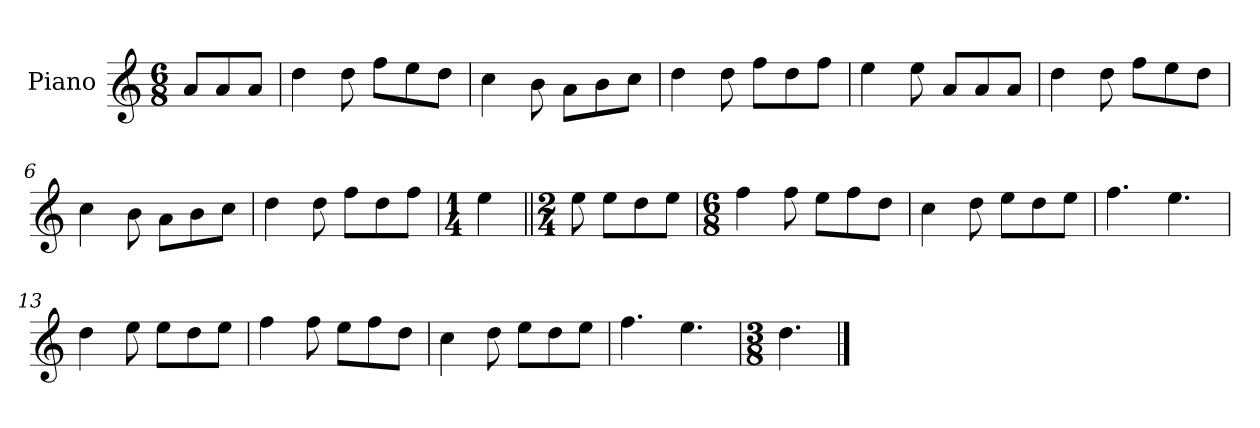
**kern
*part1
*staff1
*I"Piano
*I'Pno.
*clefG2
*k[]
*M6/8
=
8a/L
8a/
8a/J
=1
4dd\
8dd\
8ff\L
8ee\
8dd\J
=2
4cc\
8b\
8a\L
8b\
8cc\J
=3
4dd\
8dd\
8ff\L
8dd\
8ff\J
=4
4ee\
8ee\
8a/L
8a/
8a/J
=5
4dd\
8dd\
8ff\L
8ee\
8dd\J
=6
4cc\
8b\
8a\L
8b\
8cc\J
=7
4dd\
8dd\
8ff\L
8dd\
8ff\J
!!LO:LB:g=z
=8
*M1/4
4ee\
=9||
*M2/4
8ee\
8ee\L
8dd\
8ee\J
=10
*M6/8
4ff\
8ff\
8ee\L
8ff\
8dd\J
=11
4cc\
8dd\
8ee\L
8dd\
8ee\J
=12
4.ff\
4.ee\
=13
4dd\
8ee\
8ee\L
8dd\
8ee\J
=14
4ff\
8ff\
8ee\L
8ff\
8dd\J
=15
4cc\
8dd\
8ee\L
8dd\
8ee\J
=16
4.ff\
4.ee\
!!LO:LB:g=z
=17
*M3/8
4.dd\
==
*-
